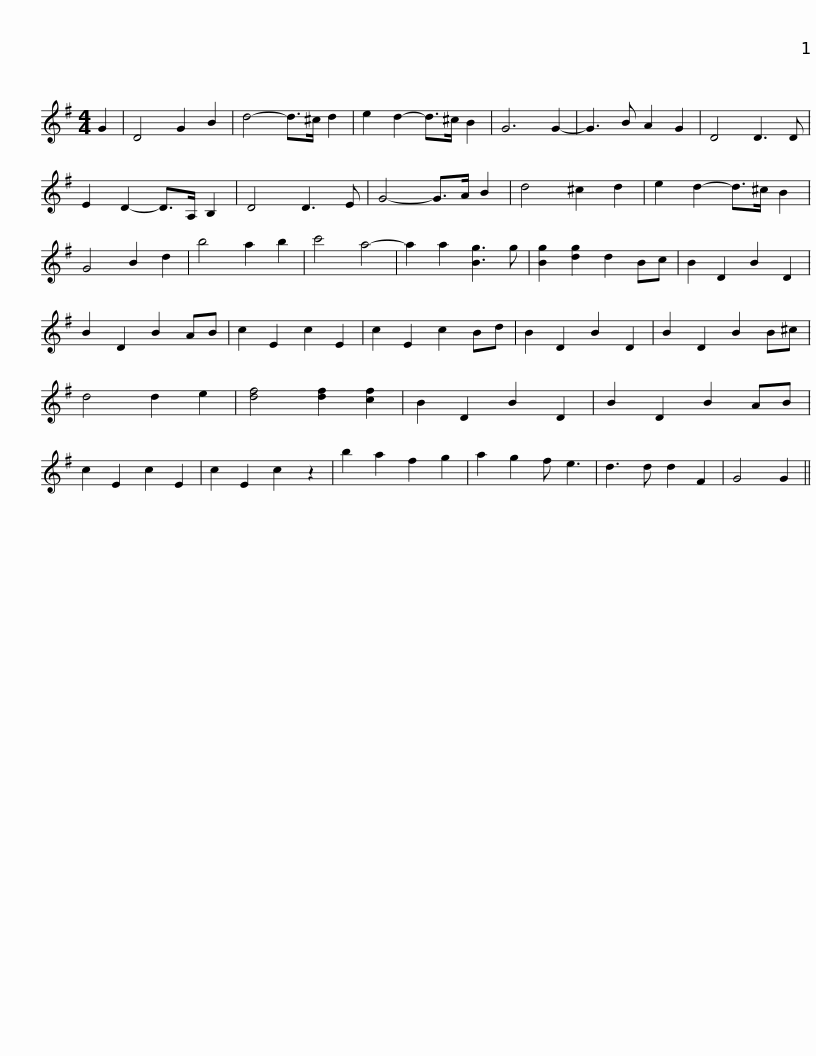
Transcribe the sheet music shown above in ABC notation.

X:1
L:1/8
M:4/4
I:linebreak $
K:G
V:1 treble
V:1
 G2 | D4 G2 B2 | d4- d>^c d2 | e2 d2- d>^c B2 | G6 G2- | %5
 G3 B A2 G2 | D4 D3 D | E2 D2- D>A, B,2 | D4 D3 E |$ G4- G>A B2 | %10
 d4 ^c2 d2 | e2 d2- d>^c B2 | G4 B2 d2 | b4 a2 b2 | c'4 a4- | %15
 a2 a2 [Bg]3 g | [Bg]2 [dg]2 d2 Bc | B2 D2 B2 D2 |$ B2 D2 B2 AB | c2 E2 c2 E2 | %20
 c2 E2 c2 Bd | B2 D2 B2 D2 | B2 D2 B2 B^c | d4 d2 e2 | [df]4 [df]2 [cf]2 | %25
 B2 D2 B2 D2 | B2 D2 B2 AB |$ c2 E2 c2 E2 | c2 E2 c2 z2 | b2 a2 f2 g2 | %30
 a2 g2 f e3 | d3 d d2 F2 | G4 G2 || %33
